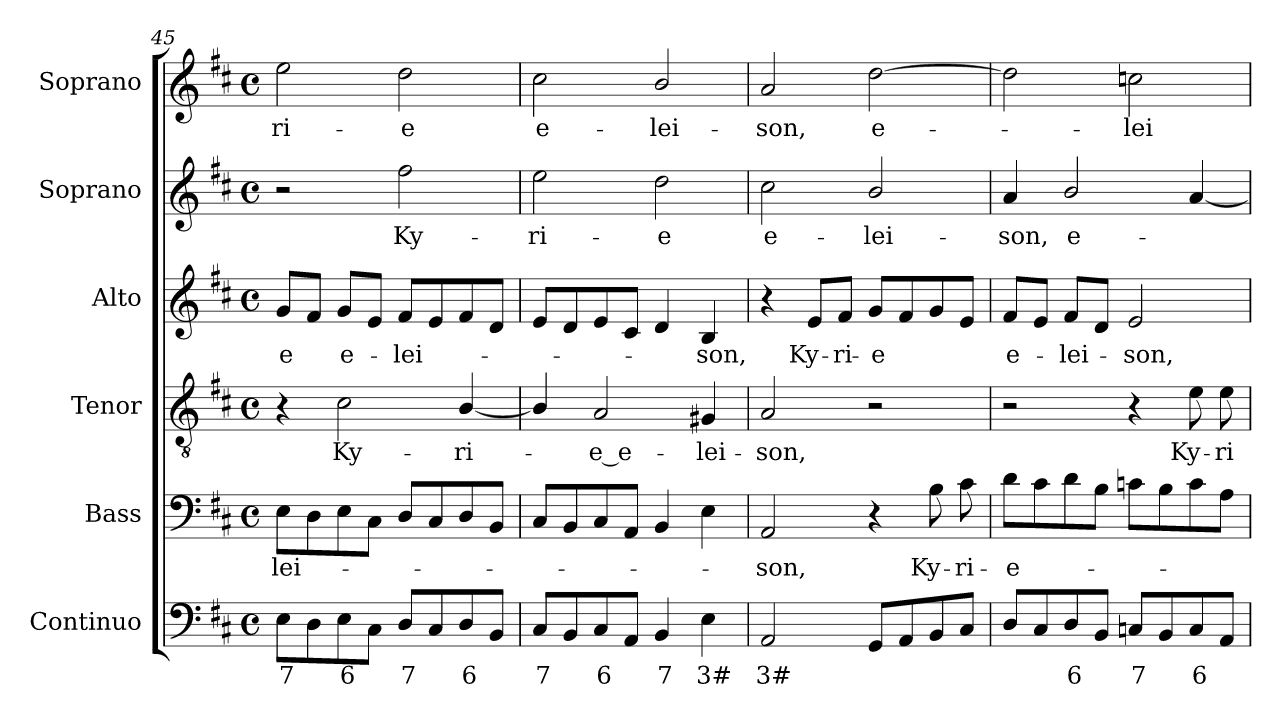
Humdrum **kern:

**kern	**text	**kern	**text	**kern	**text	**kern	**text	**kern	**text	**kern	**text
*part6	*part6	*part5	*part5	*part4	*part4	*part3	*part3	*part2	*part2	*part1	*part1
*staff6	*staff6	*staff5	*staff5	*staff4	*staff4	*staff3	*staff3	*staff2	*staff2	*staff1	*staff1
*I"Continuo	*	*I"Bass	*	*I"Tenor	*	*I"Alto	*	*I"Soprano	*	*I"Soprano	*
*I'Cont.	*	*I'B.	*	*I'T.	*	*I'A.	*	*I'S.	*	*I'S.	*
*clefF4	*	*clefF4	*	*clefGv2	*	*clefG2	*	*clefG2	*	*clefG2	*
*	*	*	*	*ITrd7c12	*	*	*	*	*	*	*
*k[f#c#]	*	*k[f#c#]	*	*k[f#c#]	*	*k[f#c#]	*	*k[f#c#]	*	*k[f#c#]	*
*D:	*	*D:	*	*D:	*	*D:	*	*D:	*	*D:	*
*M4/4	*	*M4/4	*	*M4/4	*	*M4/4	*	*M4/4	*	*M4/4	*
*met(c)	*	*met(c)	*	*met(c)	*	*met(c)	*	*met(c)	*	*met(c)	*
=45	=45	=45	=45	=45	=45	=45	=45	=45	=45	=45	=45
!	!LO:LY:b:color=#000000	!	!	!	!	!	!	!	!	!	!
!	!	!	!LO:LY:b:color=#000000	!	!	!	!	!	!	!	!
!	!	!	!	!	!	!	!LO:LY:b:color=#000000	!	!	!	!
!	!	!	!	!	!	!	!	!	!	!	!LO:LY:b:color=#000000
8Ei\L	7	8Ei\L	-lei-	4r	.	8gi/L	-e	2r	.	2eei\	-ri-
8Di\	.	8Di\	.	.	.	8f#i/J	.	.	.	.	.
!	!LO:LY:b:color=#000000	!	!	!	!	!	!	!	!	!	!
!	!	!	!	!	!LO:LY:b:color=#000000	!	!	!	!	!	!
!	!	!	!	!	!	!	!LO:LY:b:color=#000000	!	!	!	!
8Ei\	6	8Ei\	.	2C#i\	Ky-	8gi/L	e-	.	.	.	.
8C#i\J	.	8C#i\J	.	.	.	8ei/J	.	.	.	.	.
!	!LO:LY:b:color=#000000	!	!	!	!	!	!	!	!	!	!
!	!	!	!	!	!	!	!LO:LY:b:color=#000000	!	!	!	!
!	!	!	!	!	!	!	!	!	!LO:LY:b:color=#000000	!	!
!	!	!	!	!	!	!	!	!	!	!	!LO:LY:b:color=#000000
8Di/L	7	8Di/L	.	.	.	8f#i/L	-lei-	2ff#i\	Ky-	2ddi\	-e
8C#i/	.	8C#i/	.	.	.	8ei/	.	.	.	.	.
!	!LO:LY:b:color=#000000	!	!	!	!	!	!	!	!	!	!
!	!	!	!	!	!LO:LY:b:color=#000000	!	!	!	!	!	!
8Di/	6	8Di/	.	[4BBi/	-ri-	8f#i/	.	.	.	.	.
8BBi/J	.	8BBi/J	.	.	.	8di/J	.	.	.	.	.
=46	=46	=46	=46	=46	=46	=46	=46	=46	=46	=46	=46
!	!LO:LY:b:color=#000000	!	!	!	!	!	!	!	!	!	!
!	!	!	!	!	!	!	!	!	!LO:LY:b:color=#000000	!	!
!	!	!	!	!	!	!	!	!	!	!	!LO:LY:b:color=#000000
8C#i/L	7	8C#i/L	.	4BBi/]	.	8ei/L	.	2eei\	-ri-	2cc#i\	e-
8BBi/	.	8BBi/	.	.	.	8di/	.	.	.	.	.
!	!LO:LY:b:color=#000000	!	!	!	!	!	!	!	!	!	!
!	!	!	!	!	!LO:LY:b:color=#000000	!	!	!	!	!	!
8C#i/	6	8C#i/	.	2AAi/	-e_e-	8ei/	.	.	.	.	.
8AAi/J	.	8AAi/J	.	.	.	8c#i/J	.	.	.	.	.
!	!LO:LY:b:color=#000000	!	!	!	!	!	!	!	!	!	!
!	!	!	!	!	!	!	!	!	!LO:LY:b:color=#000000	!	!
!	!	!	!	!	!	!	!	!	!	!	!LO:LY:b:color=#000000
4BBi/	7	4BBi/	.	.	.	4di/	.	2ddi\	-e	2bi/	-lei-
!	!LO:LY:b:color=#000000	!	!	!	!	!	!	!	!	!	!
!	!	!	!	!	!LO:LY:b:color=#000000	!	!	!	!	!	!
!	!	!	!	!	!	!	!LO:LY:b:color=#000000	!	!	!	!
4Ei\	3#	4Ei\	.	4GG#Xi/	-lei-	4Bi/	-son,	.	.	.	.
=47	=47	=47	=47	=47	=47	=47	=47	=47	=47	=47	=47
!	!LO:LY:b:color=#000000	!	!	!	!	!	!	!	!	!	!
!	!	!	!LO:LY:b:color=#000000	!	!	!	!	!	!	!	!
!	!	!	!	!	!LO:LY:b:color=#000000	!	!	!	!	!	!
!	!	!	!	!	!	!	!	!	!LO:LY:b:color=#000000	!	!
!	!	!	!	!	!	!	!	!	!	!	!LO:LY:b:color=#000000
2AAi/	3#	2AAi/	-son,	2AAi/	-son,	4r	.	2cc#i\	e-	2ai/	-son,
!	!	!	!	!	!	!	!LO:LY:b:color=#000000	!	!	!	!
.	.	.	.	.	.	8ei/L	Ky-	.	.	.	.
!	!	!	!	!	!	!	!LO:LY:b:color=#000000	!	!	!	!
.	.	.	.	.	.	8f#i/J	-ri-	.	.	.	.
!	!	!	!	!	!	!	!LO:LY:b:color=#000000	!	!	!	!
!	!	!	!	!	!	!	!	!	!LO:LY:b:color=#000000	!	!
!	!	!	!	!	!	!	!	!	!	!	!LO:LY:b:color=#000000
8GGi/L	.	4r	.	2r	.	8gi/L	-e	2bi/	-lei-	[2ddi\	e-
8AAi/	.	.	.	.	.	8f#i/	.	.	.	.	.
!	!	!	!LO:LY:b:color=#000000	!	!	!	!	!	!	!	!
8BBi/	.	8Bi\	Ky-	.	.	8gi/	.	.	.	.	.
!	!	!	!LO:LY:b:color=#000000	!	!	!	!	!	!	!	!
8C#i/J	.	8c#i\	-ri-	.	.	8ei/J	.	.	.	.	.
=48	=48	=48	=48	=48	=48	=48	=48	=48	=48	=48	=48
!	!	!	!LO:LY:b:color=#000000	!	!	!	!	!	!	!	!
!	!	!	!	!	!	!	!LO:LY:b:color=#000000	!	!	!	!
!	!	!	!	!	!	!	!	!	!LO:LY:b:color=#000000	!	!
8Di/L	.	8di\L	-e-	2r	.	8f#i/L	e-	4ai/	-son,	2ddi\]	.
8C#i/	.	8c#i\	.	.	.	8ei/J	.	.	.	.	.
!	!LO:LY:b:color=#000000	!	!	!	!	!	!	!	!	!	!
!	!	!	!	!	!	!	!LO:LY:b:color=#000000	!	!	!	!
!	!	!	!	!	!	!	!	!	!LO:LY:b:color=#000000	!	!
8Di/	6	8di\	.	.	.	8f#i/L	-lei-	2bi/	e-	.	.
8BBi/J	.	8Bi\J	.	.	.	8di/J	.	.	.	.	.
!	!LO:LY:b:color=#000000	!	!	!	!	!	!	!	!	!	!
!	!	!	!	!	!	!	!LO:LY:b:color=#000000	!	!	!	!
!	!	!	!	!	!	!	!	!	!	!	!LO:LY:b:color=#000000
8Cni/L	7	8cni\L	.	4r	.	2ei/	-son,	.	.	2ccni\	-lei-
8BBi/	.	8Bi\	.	.	.	.	.	.	.	.	.
!	!LO:LY:b:color=#000000	!	!	!	!	!	!	!	!	!	!
!	!	!	!	!	!LO:LY:b:color=#000000	!	!	!	!	!	!
8Ci/	6	8ci\	.	8Ei\	Ky-	.	.	[4ai/	.	.	.
!	!	!	!	!	!LO:LY:b:color=#000000	!	!	!	!	!	!
8AAi/J	.	8Ai\J	.	8Ei\	-ri-	.	.	.	.	.	.
=	=	=	=	=	=	=	=	=	=	=	=
*-	*-	*-	*-	*-	*-	*-	*-	*-	*-	*-	*-
